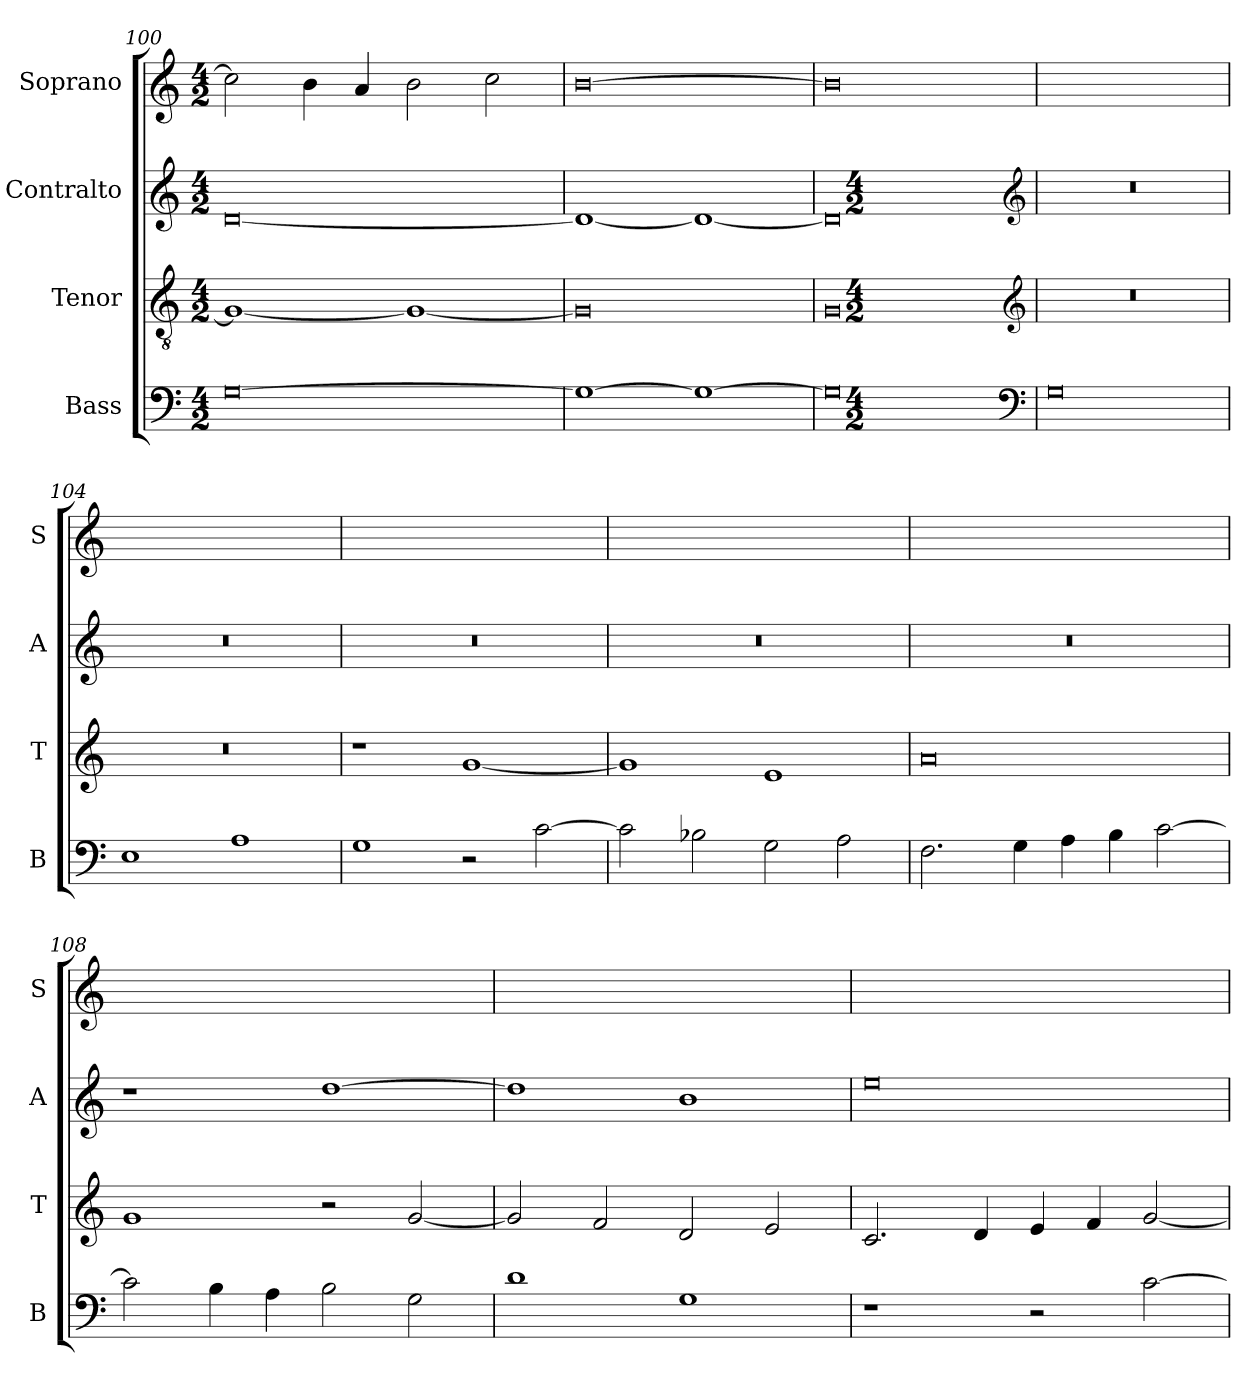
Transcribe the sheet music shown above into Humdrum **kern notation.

**kern	**kern	**kern	**kern
*part4	*part3	*part2	*part1
*staff4	*staff3	*staff2	*staff1
*I"Bass	*I"Tenor	*I"Contralto	*I"Soprano
*I'B	*I'T	*I'A	*I'S
*clefF4	*clefGv2	*clefG2	*clefG2
*k[]	*k[]	*k[]	*k[]
*G:mix	*G:mix	*G:mix	*G:mix
*M4/2	*M4/2	*M4/2	*M4/2
=100	=100	=100	=100
[0G	1G_	[0d	2cc]
.	.	.	4b
.	.	.	4a
.	1G_	.	2b
.	.	.	2cc
=101	=101	=101	=101
1G_	0G]	1d_	[0b
1G_	.	1d_	.
=102	=102	=102	=102
0G]	0G	0d]	0b]
*clefF4	*clefG2	*clefG2	*
*k[]	*k[]	*k[]	*
*G:mix	*G:mix	*G:mix	*
*M4/2	*M4/2	*M4/2	*
=103	=103	=103	=103
0G	0r	0r	0ryy
=104	=104	=104	=104
1E	0r	0r	0ryy
1A	.	.	.
=105	=105	=105	=105
1G	1r	0r	0ryy
2r	[1g	.	.
[2c	.	.	.
=106	=106	=106	=106
2c]	1g]	0r	0ryy
2B-X	.	.	.
2G	1e	.	.
2A	.	.	.
=107	=107	=107	=107
2.F	0a	0r	0ryy
4G	.	.	.
4A	.	.	.
4B	.	.	.
[2c	.	.	.
=108	=108	=108	=108
2c]	1g	1r	0ryy
4B	.	.	.
4A	.	.	.
2B	2r	[1dd	.
2G	[2g	.	.
=109	=109	=109	=109
1d	2g]	1dd]	0ryy
.	2f	.	.
1G	2d	1b	.
.	2e	.	.
=110	=110	=110	=110
1r	2.c	0ee	0ryy
.	4d	.	.
2r	4e	.	.
.	4f	.	.
[2c	[2g	.	.
=	=	=	=
*-	*-	*-	*-
